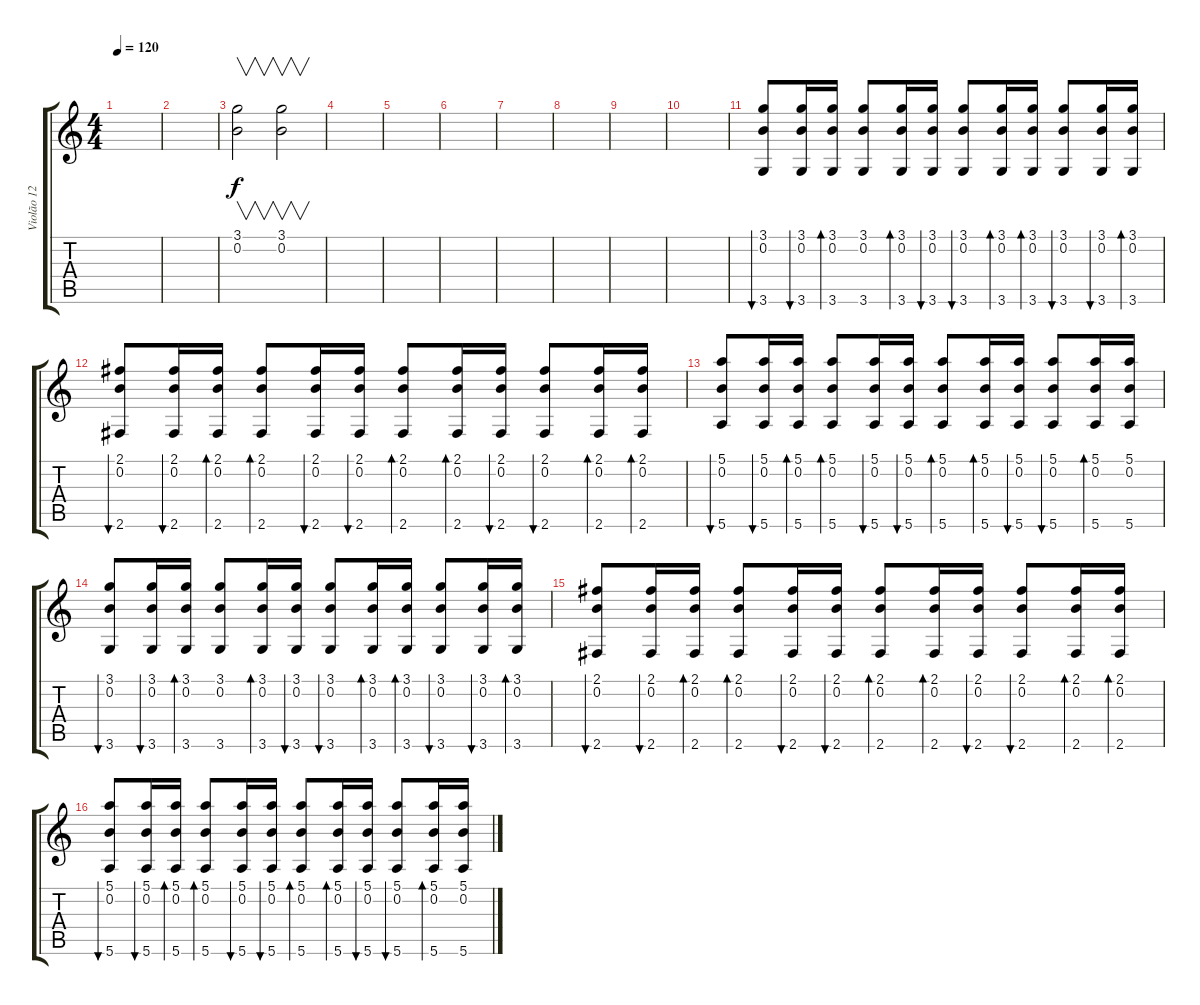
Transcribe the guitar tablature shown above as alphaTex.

\track ("Violão 12 Cordas" "Violão 12 ") {instrument acousticguitarsteel}
\staff {score tabs}
\tuning (E4 B3 G3 D3 A2 E2) {hide}
\ts (4 4)
\tempo 120
\clef g2
\ks c
|
|
(3.1 0.2).2{v} (3.1 0.2).2{v} |
|
|
|
|
|
|
|
(3.1 0.2 3.6).8{bu 60} (3.1 0.2 3.6).16{bu 60} (3.1 0.2 3.6).16{bd 60} (3.1 0.2 3.6).8 (3.1 0.2 3.6).16{bd 60} (3.1 0.2 3.6).16{bu 60} (3.1 0.2 3.6).8{bu 60} (3.1 0.2 3.6).16{bd 60} (3.1 0.2 3.6).16{bd 60} (3.1 0.2 3.6).8{bu 60} (3.1 0.2 3.6).16{bu 60} (3.1 0.2 3.6).16{bd 60} |
(2.1 0.2 2.6).8{bu 60} (2.1 0.2 2.6).16{bu 60} (2.1 0.2 2.6).16{bd 60} (2.1 0.2 2.6).8{bd 60} (2.1 0.2 2.6).16{bu 60} (2.1 0.2 2.6).16{bu 60} (2.1 0.2 2.6).8{bd 60} (2.1 0.2 2.6).16{bd 60} (2.1 0.2 2.6).16{bu 60} (2.1 0.2 2.6).8{bu 60} (2.1 0.2 2.6).16{bd 60} (2.1 0.2 2.6).16{bd 60} |
(5.1 0.2 5.6).8{bu 60} (5.1 0.2 5.6).16{bu 60} (5.1 0.2 5.6).16{bd 60} (5.1 0.2 5.6).8{bd 60} (5.1 0.2 5.6).16{bu 60} (5.1 0.2 5.6).16{bu 60} (5.1 0.2 5.6).8{bd 60} (5.1 0.2 5.6).16{bd 60} (5.1 0.2 5.6).16{bu 60} (5.1 0.2 5.6).8{bu 60} (5.1 0.2 5.6).16{bd 60} (5.1 0.2 5.6).16 |
(3.1 0.2 3.6).8{bu 60} (3.1 0.2 3.6).16{bu 60} (3.1 0.2 3.6).16{bd 60} (3.1 0.2 3.6).8 (3.1 0.2 3.6).16{bd 60} (3.1 0.2 3.6).16{bu 60} (3.1 0.2 3.6).8{bu 60} (3.1 0.2 3.6).16{bd 60} (3.1 0.2 3.6).16{bd 60} (3.1 0.2 3.6).8{bu 60} (3.1 0.2 3.6).16{bu 60} (3.1 0.2 3.6).16{bd 60} |
(2.1 0.2 2.6).8{bu 60} (2.1 0.2 2.6).16{bu 60} (2.1 0.2 2.6).16{bd 60} (2.1 0.2 2.6).8{bd 60} (2.1 0.2 2.6).16{bu 60} (2.1 0.2 2.6).16{bu 60} (2.1 0.2 2.6).8{bd 60} (2.1 0.2 2.6).16{bd 60} (2.1 0.2 2.6).16{bu 60} (2.1 0.2 2.6).8{bu 60} (2.1 0.2 2.6).16{bd 60} (2.1 0.2 2.6).16{bd 60} |
(5.1 0.2 5.6).8{bu 60} (5.1 0.2 5.6).16{bu 60} (5.1 0.2 5.6).16{bd 60} (5.1 0.2 5.6).8{bd 60} (5.1 0.2 5.6).16{bu 60} (5.1 0.2 5.6).16{bu 60} (5.1 0.2 5.6).8{bd 60} (5.1 0.2 5.6).16{bd 60} (5.1 0.2 5.6).16{bu 60} (5.1 0.2 5.6).8{bu 60} (5.1 0.2 5.6).16{bd 60} (5.1 0.2 5.6).16
